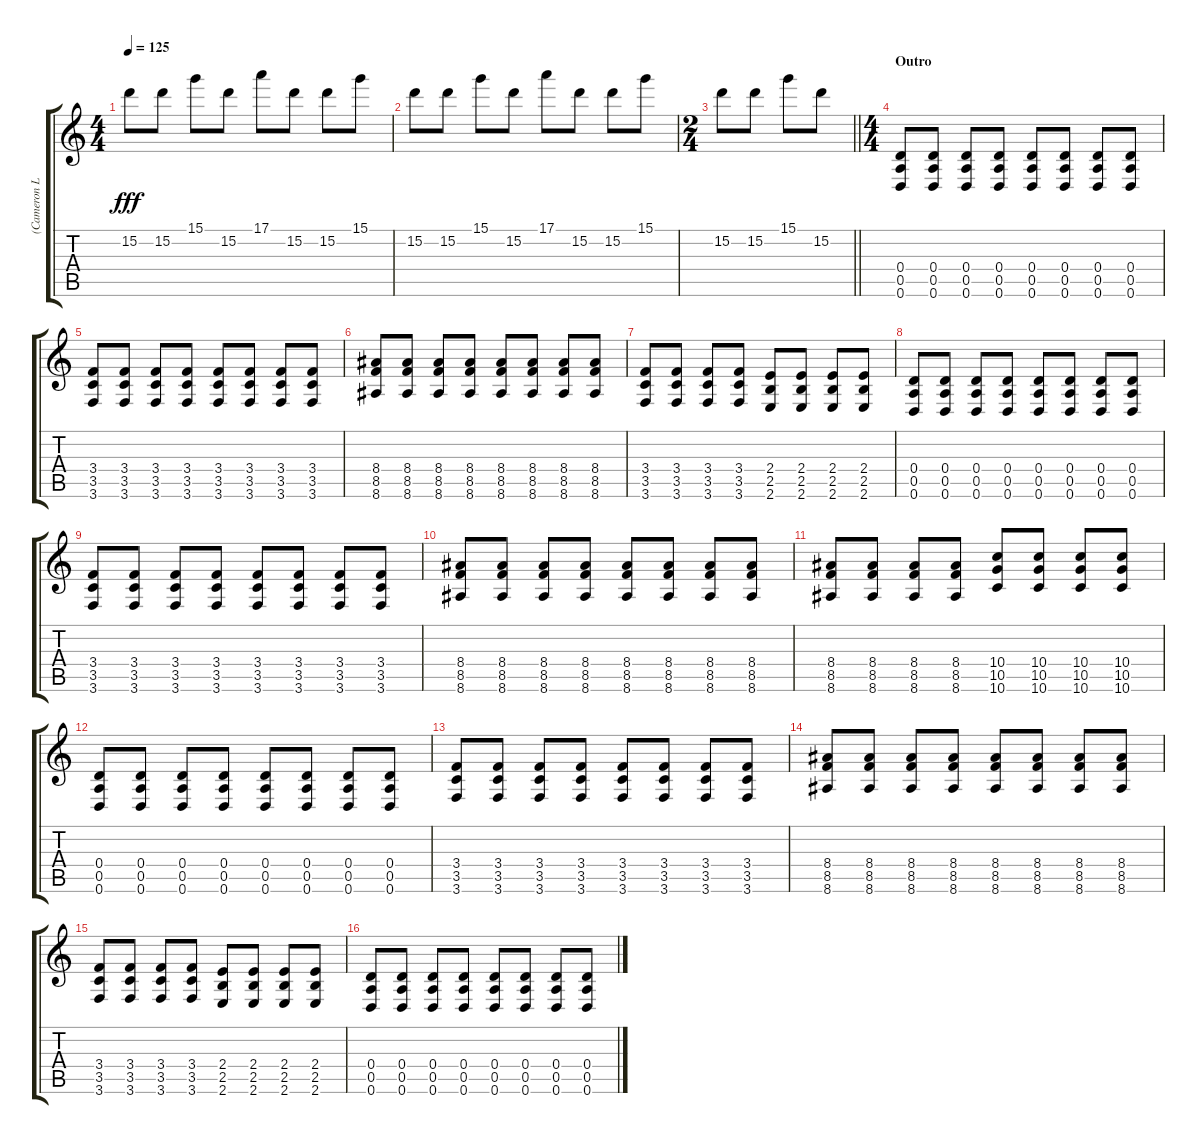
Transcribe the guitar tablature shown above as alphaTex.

\track ("(Cameron Liddell) Rythm Guitar" "(Cameron L") {instrument distortionguitar}
\staff {score tabs}
\tuning (E4 B3 G3 D3 A2 D2) {hide}
\ts (4 4)
\tempo 125
\clef g2
\ks c
15.2.8{dy fff} 15.2.8 15.1.8 15.2.8 17.1.8 15.2.8 15.2.8 15.1.8 |
15.2.8 15.2.8 15.1.8 15.2.8 17.1.8 15.2.8 15.2.8 15.1.8 |
\ts (2 4)
\barLineRight lightlight
15.2.8 15.2.8 15.1.8 15.2.8 |
\ts (4 4)
\section ("" "Outro")
(0.4 0.5 0.6).8{instrument distortionguitar} (0.4 0.5 0.6).8 (0.4 0.5 0.6).8 (0.4 0.5 0.6).8 (0.4 0.5 0.6).8 (0.4 0.5 0.6).8 (0.4 0.5 0.6).8 (0.4 0.5 0.6).8 |
(3.4 3.5 3.6).8 (3.4 3.5 3.6).8 (3.4 3.5 3.6).8 (3.4 3.5 3.6).8 (3.4 3.5 3.6).8 (3.4 3.5 3.6).8 (3.4 3.5 3.6).8 (3.4 3.5 3.6).8 |
(8.4 8.5 8.6).8 (8.4 8.5 8.6).8 (8.4 8.5 8.6).8 (8.4 8.5 8.6).8 (8.4 8.5 8.6).8 (8.4 8.5 8.6).8 (8.4 8.5 8.6).8 (8.4 8.5 8.6).8 |
(3.4 3.5 3.6).8 (3.4 3.5 3.6).8 (3.4 3.5 3.6).8 (3.4 3.5 3.6).8 (2.4 2.5 2.6).8 (2.4 2.5 2.6).8 (2.4 2.5 2.6).8 (2.4 2.5 2.6).8 |
(0.4 0.5 0.6).8 (0.4 0.5 0.6).8 (0.4 0.5 0.6).8 (0.4 0.5 0.6).8 (0.4 0.5 0.6).8 (0.4 0.5 0.6).8 (0.4 0.5 0.6).8 (0.4 0.5 0.6).8 |
(3.4 3.5 3.6).8 (3.4 3.5 3.6).8 (3.4 3.5 3.6).8 (3.4 3.5 3.6).8 (3.4 3.5 3.6).8 (3.4 3.5 3.6).8 (3.4 3.5 3.6).8 (3.4 3.5 3.6).8 |
(8.4 8.5 8.6).8 (8.4 8.5 8.6).8 (8.4 8.5 8.6).8 (8.4 8.5 8.6).8 (8.4 8.5 8.6).8 (8.4 8.5 8.6).8 (8.4 8.5 8.6).8 (8.4 8.5 8.6).8 |
(8.4 8.5 8.6).8 (8.4 8.5 8.6).8 (8.4 8.5 8.6).8 (8.4 8.5 8.6).8 (10.4 10.5 10.6).8 (10.4 10.5 10.6).8 (10.4 10.5 10.6).8 (10.4 10.5 10.6).8 |
(0.4 0.5 0.6).8 (0.4 0.5 0.6).8 (0.4 0.5 0.6).8 (0.4 0.5 0.6).8 (0.4 0.5 0.6).8 (0.4 0.5 0.6).8 (0.4 0.5 0.6).8 (0.4 0.5 0.6).8 |
(3.4 3.5 3.6).8 (3.4 3.5 3.6).8 (3.4 3.5 3.6).8 (3.4 3.5 3.6).8 (3.4 3.5 3.6).8 (3.4 3.5 3.6).8 (3.4 3.5 3.6).8 (3.4 3.5 3.6).8 |
(8.4 8.5 8.6).8 (8.4 8.5 8.6).8 (8.4 8.5 8.6).8 (8.4 8.5 8.6).8 (8.4 8.5 8.6).8 (8.4 8.5 8.6).8 (8.4 8.5 8.6).8 (8.4 8.5 8.6).8 |
(3.4 3.5 3.6).8 (3.4 3.5 3.6).8 (3.4 3.5 3.6).8 (3.4 3.5 3.6).8 (2.4 2.5 2.6).8 (2.4 2.5 2.6).8 (2.4 2.5 2.6).8 (2.4 2.5 2.6).8 |
(0.4 0.5 0.6).8 (0.4 0.5 0.6).8 (0.4 0.5 0.6).8 (0.4 0.5 0.6).8 (0.4 0.5 0.6).8 (0.4 0.5 0.6).8 (0.4 0.5 0.6).8 (0.4 0.5 0.6).8
